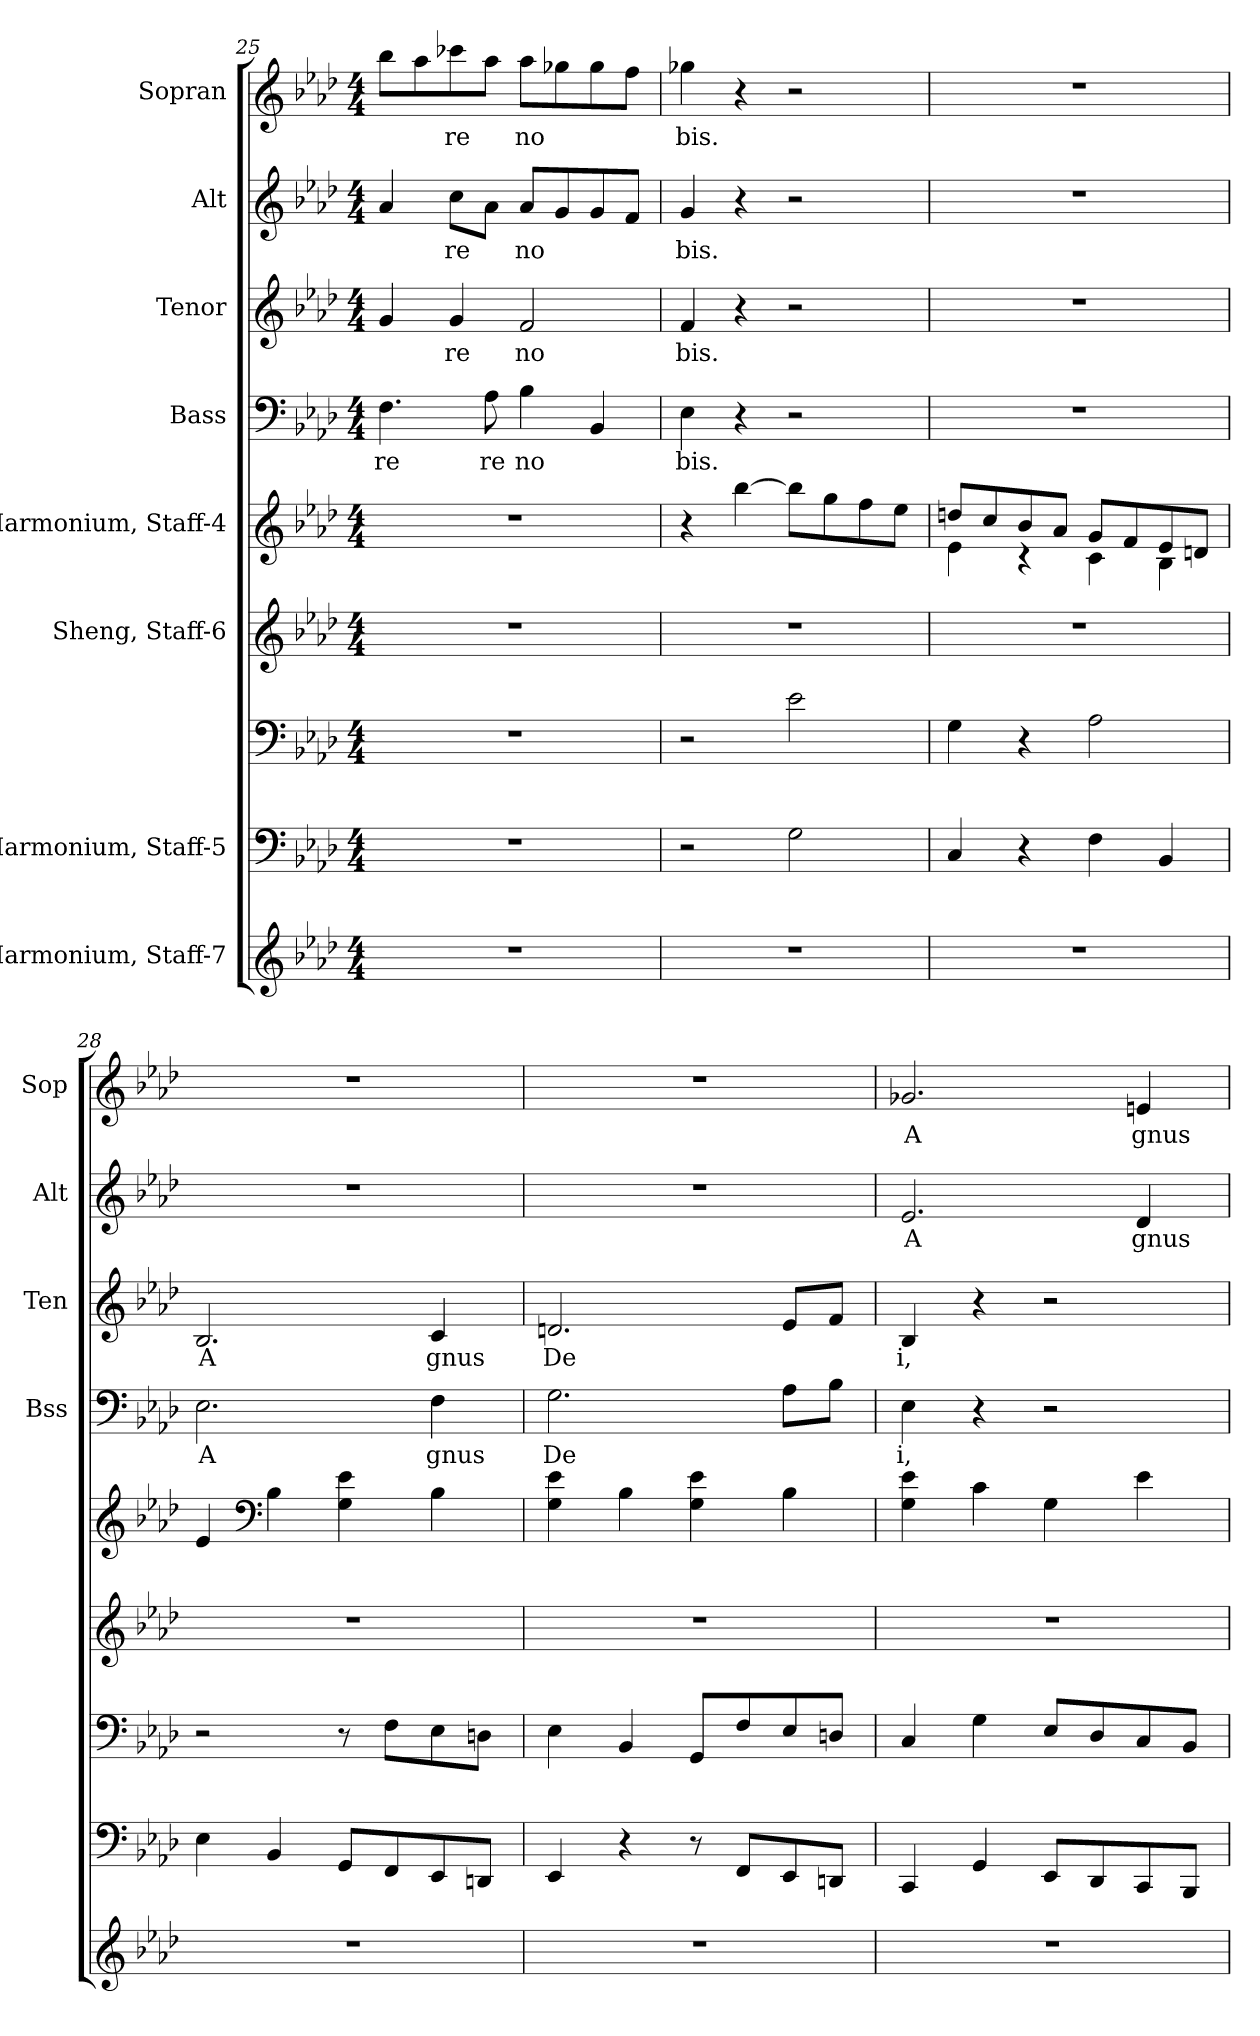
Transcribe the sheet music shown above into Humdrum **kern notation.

**kern	**kern	**kern	**kern	**kern	**kern	**text	**kern	**text	**kern	**text	**kern	**text
*part8	*part7	*part7	*part6	*part5	*part4	*part4	*part3	*part3	*part2	*part2	*part1	*part1
*staff9	*staff8	*staff7	*staff6	*staff5	*staff4	*staff4	*staff3	*staff3	*staff2	*staff2	*staff1	*staff1
*I"Harmonium, Staff-7	*I"Harmonium, Staff-5	*	*I"Sheng, Staff-6	*I"Harmonium, Staff-4	*I"Bass	*	*I"Tenor	*	*I"Alt	*	*I"Sopran	*
*	*	*	*	*	*I'Bss	*	*I'Ten	*	*I'Alt	*	*I'Sop	*
!!LO:PB:g=z
*clefG2	*clefF4	*clefF4	*clefG2	*clefG2	*clefF4	*	*clefG2	*	*clefG2	*	*clefG2	*
*	*	*	*	*	*	*	*ITrd4c7	*	*	*	*ITrd2c3	*
*k[b-e-a-d-]	*k[b-e-a-d-]	*k[b-e-a-d-]	*k[b-e-a-d-]	*k[b-e-a-d-]	*k[b-e-a-d-]	*	*k[b-e-a-d-g-]	*	*k[b-e-a-d-]	*	*k[b-]	*
*M4/4	*M4/4	*M4/4	*M4/4	*M4/4	*M4/4	*	*M4/4	*	*M4/4	*	*M4/4	*
=25	=25	=25	=25	=25	=25	=25	=25	=25	=25	=25	=25	=25
1r	1r	1r	1r	1r	4.F\	re	4c/	.	4a-/	.	8gg\L	.
.	.	.	.	.	.	.	.	.	.	.	8ff\	.
.	.	.	.	.	.	.	4c/	re	8cc\L	re	8aa-X\	re
.	.	.	.	.	8A-\	re	.	.	8a-\J	.	8ff\J	.
.	.	.	.	.	4B-\	no	2B-/	no	8a-/L	no	8ff\L	no
.	.	.	.	.	.	.	.	.	8g/	.	8ee-X\	.
.	.	.	.	.	4BB-/	.	.	.	8g/	.	8ee-\	.
.	.	.	.	.	.	.	.	.	8f/J	.	8dd\J	.
=26	=26	=26	=26	=26	=26	=26	=26	=26	=26	=26	=26	=26
1r	2r	2r	1r	4r	4E-\	bis.	4B-/	bis.	4g/	bis.	4ee-X\	bis.
.	.	.	.	[4bb-\	4r	.	4r	.	4r	.	4r	.
.	2G\	2e-\	.	8bb-\L]	2r	.	2r	.	2r	.	2r	.
.	.	.	.	8gg\	.	.	.	.	.	.	.	.
.	.	.	.	8ff\	.	.	.	.	.	.	.	.
.	.	.	.	8ee-\J	.	.	.	.	.	.	.	.
=27	=27	=27	=27	=27	=27	=27	=27	=27	=27	=27	=27	=27
*	*	*	*	*^	*	*	*	*	*	*	*	*
1r	4C/	4G\	1r	8ddn/L	4e-\	1r	.	1r	.	1r	.	1r	.
.	.	.	.	8cc/	.	.	.	.	.	.	.	.	.
.	4r	4r	.	8b-/	4r	.	.	.	.	.	.	.	.
.	.	.	.	8a-/J	.	.	.	.	.	.	.	.	.
.	4F\	2A-\	.	8g/L	4c\	.	.	.	.	.	.	.	.
.	.	.	.	8f/	.	.	.	.	.	.	.	.	.
.	4BB-/	.	.	8e-/	4B-\	.	.	.	.	.	.	.	.
.	.	.	.	8dn/J	.	.	.	.	.	.	.	.	.
*	*	*	*	*v	*v	*	*	*	*	*	*	*	*
=28	=28	=28	=28	=28	=28	=28	=28	=28	=28	=28	=28	=28
1r	4E-\	2r	1r	4e-/	2.E-\	A	2.E-/	A	1r	.	1r	.
*	*	*	*	*clefF4	*	*	*	*	*	*	*	*
.	4BB-/	.	.	4B-\	.	.	.	.	.	.	.	.
.	8GG/L	8r	.	4G\ 4e-\	.	.	.	.	.	.	.	.
.	8FF/	8F\L	.	.	.	.	.	.	.	.	.	.
.	8EE-/	8E-\	.	4B-\	4F\	gnus	4F/	gnus	.	.	.	.
.	8DDn/J	8Dn\J	.	.	.	.	.	.	.	.	.	.
!!LO:PB:g=z
=29	=29	=29	=29	=29	=29	=29	=29	=29	=29	=29	=29	=29
1r	4EE-/	4E-\	1r	4G\ 4e-\	2.G\	De	2.Gn/	De	1r	.	1r	.
.	4r	4BB-/	.	4B-\	.	.	.	.	.	.	.	.
.	8r	8GG/L	.	4G\ 4e-\	.	.	.	.	.	.	.	.
.	8FF/L	8F/	.	.	.	.	.	.	.	.	.	.
.	8EE-/	8E-/	.	4B-\	8A-\L	.	8A-/L	.	.	.	.	.
.	8DDn/J	8Dn/J	.	.	8B-\J	.	8B-/J	.	.	.	.	.
=30	=30	=30	=30	=30	=30	=30	=30	=30	=30	=30	=30	=30
1r	4CC/	4C/	1r	4G\ 4e-\	4E-\	i,	4E-/	i,	2.e-/	A	2.e-X/	A
.	4GG/	4G\	.	4c\	4r	.	4r	.	.	.	.	.
.	8EE-/L	8E-/L	.	4G\	2r	.	2r	.	.	.	.	.
.	8DD-/	8D-/	.	.	.	.	.	.	.	.	.	.
.	8CC/	8C/	.	4e-\	.	.	.	.	4d-/	gnus	4c#X/	gnus
.	8BBB-/J	8BB-/J	.	.	.	.	.	.	.	.	.	.
=	=	=	=	=	=	=	=	=	=	=	=	=
*-	*-	*-	*-	*-	*-	*-	*-	*-	*-	*-	*-	*-
